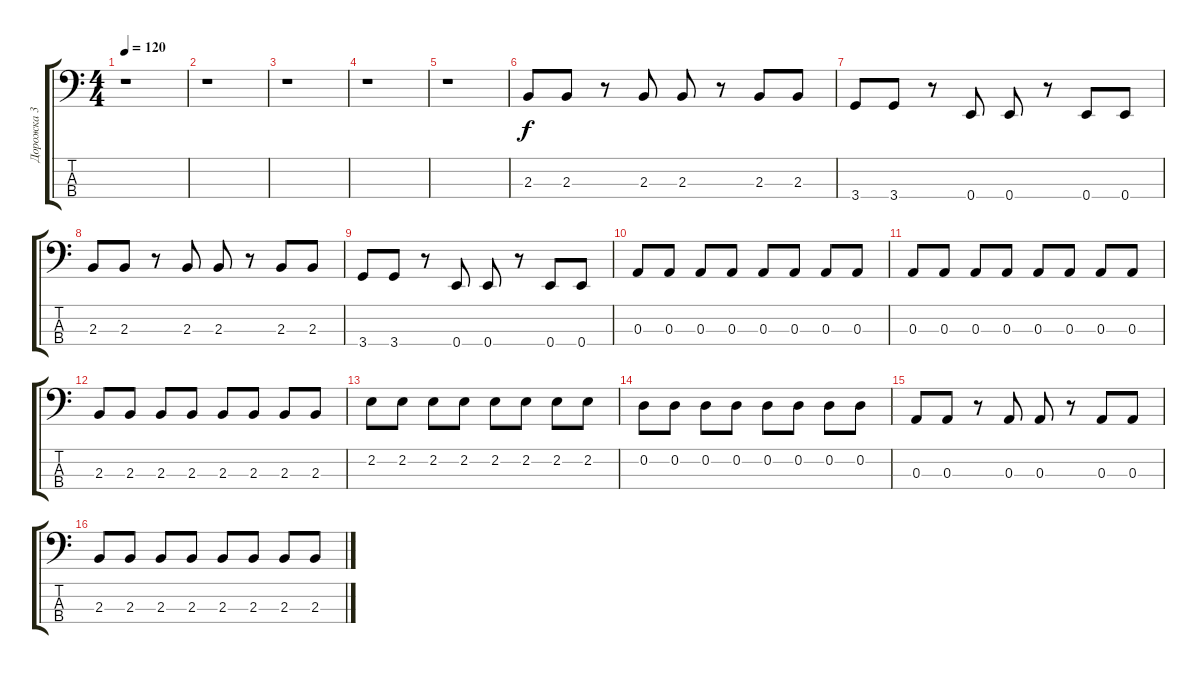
\track ("Дорожка 3" "Дорожка 3") {instrument electricbasspick}
\staff {score tabs}
\tuning (G2 D2 A1 E1) {hide}
\ts (4 4)
\tempo 120
\clef f4
\ks c
r.1{dy f instrument electricbasspick} |
r.1 |
r.1 |
r.1 |
r.1 |
2.3.8 2.3.8 r.8 2.3.8 2.3.8 r.8 2.3.8 2.3.8 |
3.4.8 3.4.8 r.8 0.4.8 0.4.8 r.8 0.4.8 0.4.8 |
2.3.8 2.3.8 r.8 2.3.8 2.3.8 r.8 2.3.8 2.3.8 |
3.4.8 3.4.8 r.8 0.4.8 0.4.8 r.8 0.4.8 0.4.8 |
0.3.8 0.3.8 0.3.8 0.3.8 0.3.8 0.3.8 0.3.8 0.3.8 |
0.3.8 0.3.8 0.3.8 0.3.8 0.3.8 0.3.8 0.3.8 0.3.8 |
2.3.8 2.3.8 2.3.8 2.3.8 2.3.8 2.3.8 2.3.8 2.3.8 |
2.2.8 2.2.8 2.2.8 2.2.8 2.2.8 2.2.8 2.2.8 2.2.8 |
0.2.8 0.2.8 0.2.8 0.2.8 0.2.8 0.2.8 0.2.8 0.2.8 |
0.3.8 0.3.8 r.8 0.3.8 0.3.8 r.8 0.3.8 0.3.8 |
2.3.8 2.3.8 2.3.8 2.3.8 2.3.8 2.3.8 2.3.8 2.3.8
